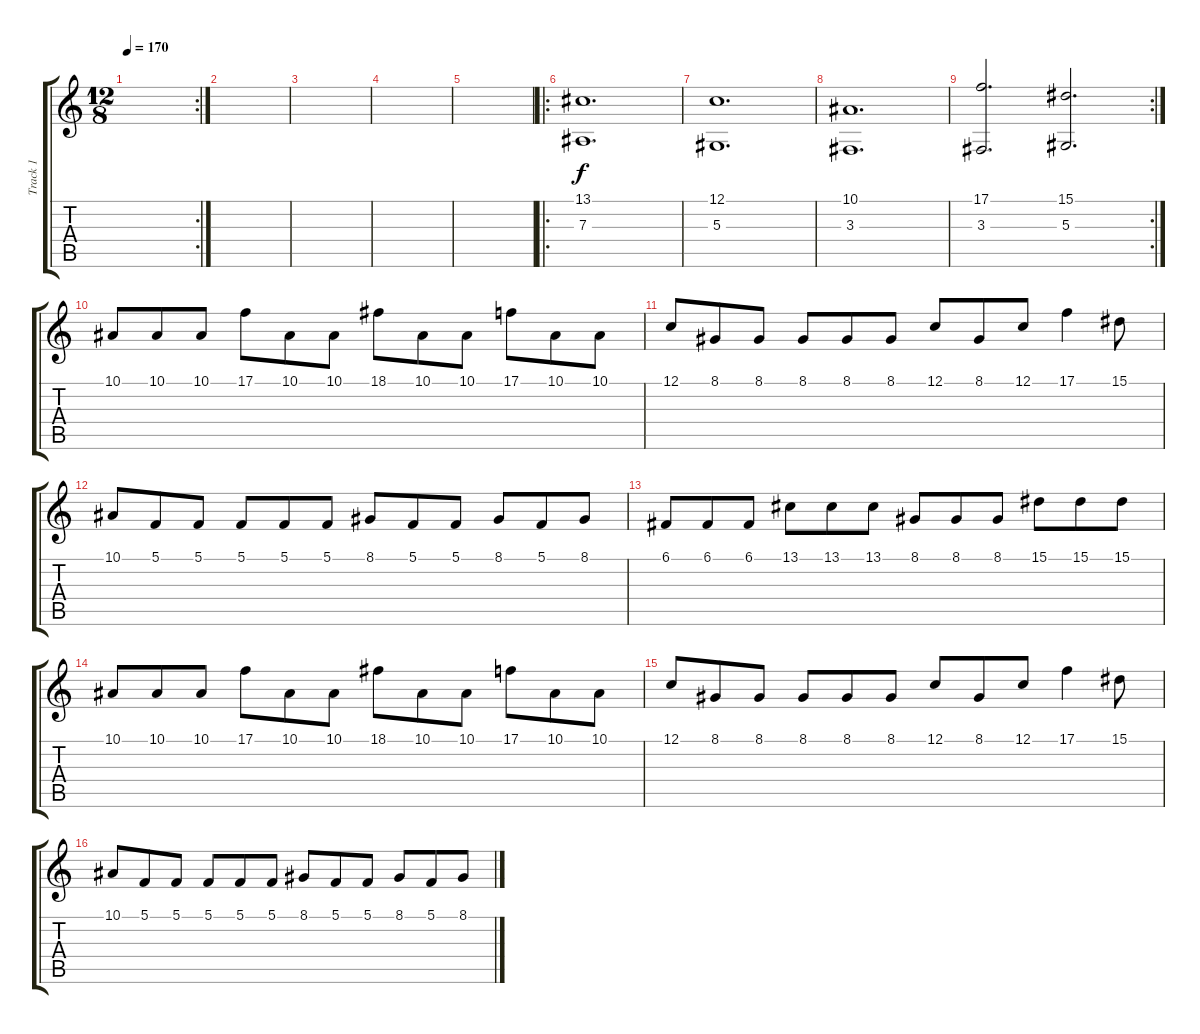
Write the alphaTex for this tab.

\track ("Track 1" "Track 1") {instrument pad1newage}
\staff {score tabs}
\tuning (C4 G3 Eb3 Bb2 F2 C2) {hide}
\rc 2
\ts (12 8)
\tempo 170
\clef g2
\ks c
|
|
|
|
|
\ro
(13.1 7.3).1{d volume 11} |
(12.1 5.3).1{d} |
(10.1 3.3).1{d} |
\rc 2
(17.1 3.3).2{d} (15.1 5.3).2{d} |
10.1.8{volume 16} 10.1.8 10.1.8 17.1.8 10.1.8 10.1.8 18.1.8 10.1.8 10.1.8 17.1.8 10.1.8 10.1.8 |
12.1.8 8.1.8 8.1.8 8.1.8 8.1.8 8.1.8 12.1.8 8.1.8 12.1.8 17.1.4 15.1.8 |
10.1.8 5.1.8 5.1.8 5.1.8 5.1.8 5.1.8 8.1.8 5.1.8 5.1.8 8.1.8 5.1.8 8.1.8 |
6.1.8 6.1.8 6.1.8 13.1.8 13.1.8 13.1.8 8.1.8 8.1.8 8.1.8 15.1.8 15.1.8 15.1.8 |
10.1.8{volume 16} 10.1.8 10.1.8 17.1.8 10.1.8 10.1.8 18.1.8 10.1.8 10.1.8 17.1.8 10.1.8 10.1.8 |
12.1.8 8.1.8 8.1.8 8.1.8 8.1.8 8.1.8 12.1.8 8.1.8 12.1.8 17.1.4 15.1.8 |
10.1.8 5.1.8 5.1.8 5.1.8 5.1.8 5.1.8 8.1.8 5.1.8 5.1.8 8.1.8 5.1.8 8.1.8
